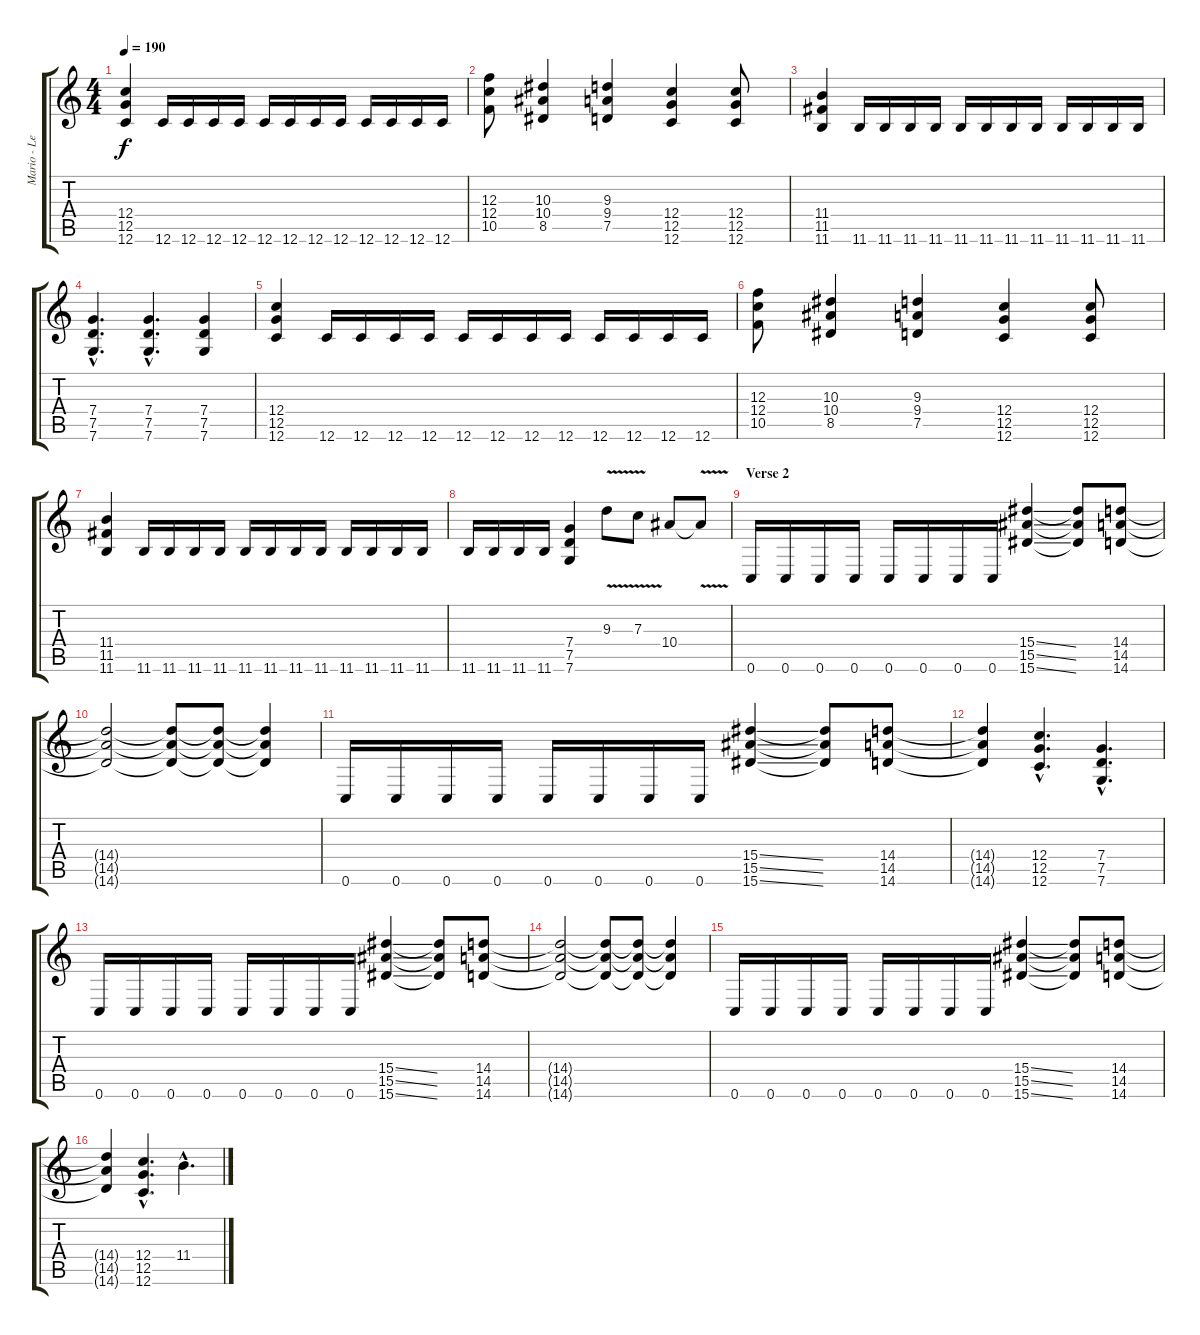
\track ("Mario - Lead" "Mario - Le") {instrument overdrivenguitar}
\staff {score tabs}
\tuning (D4 A3 F3 C3 G2 C2) {hide}
\ts (4 4)
\tempo 190
\clef g2
\ks c
(12.4 12.5 12.6).4{dy f} 12.6.16{instrument distortionguitar} 12.6.16 12.6.16 12.6.16 12.6.16 12.6.16 12.6.16 12.6.16 12.6.16 12.6.16 12.6.16 12.6.16 |
(12.3 12.4 10.5).8{instrument overdrivenguitar} (10.3 10.4 8.5).4 (9.3 9.4 7.5).4 (12.4 12.5 12.6).4 (12.4 12.5 12.6).8 |
(11.4 11.5 11.6).4 11.6.16{instrument distortionguitar} 11.6.16 11.6.16 11.6.16 11.6.16 11.6.16 11.6.16 11.6.16 11.6.16 11.6.16 11.6.16 11.6.16 |
(7.4{hac} 7.5{hac} 7.6{hac}).4{d instrument overdrivenguitar} (7.4{hac} 7.5{hac} 7.6{hac}).4{d} (7.4 7.5 7.6).4 |
(12.4 12.5 12.6).4{instrument overdrivenguitar} 12.6.16{instrument distortionguitar} 12.6.16 12.6.16 12.6.16 12.6.16 12.6.16 12.6.16 12.6.16 12.6.16 12.6.16 12.6.16 12.6.16 |
(12.3 12.4 10.5).8{instrument overdrivenguitar} (10.3 10.4 8.5).4 (9.3 9.4 7.5).4 (12.4 12.5 12.6).4 (12.4 12.5 12.6).8 |
(11.4 11.5 11.6).4 11.6.16{instrument distortionguitar} 11.6.16 11.6.16 11.6.16 11.6.16 11.6.16 11.6.16 11.6.16 11.6.16 11.6.16 11.6.16 11.6.16 |
11.6.16 11.6.16 11.6.16 11.6.16 (7.4 7.5 7.6).4{instrument overdrivenguitar} 9.3{v}.8 7.3{v}.8 10.4.8 10.4{v t}.8 |
\section ("" "Verse 2")
0.6.16{instrument distortionguitar} 0.6.16 0.6.16 0.6.16 0.6.16 0.6.16 0.6.16 0.6.16 (15.4{ss} 15.5{ss} 15.6{ss}).4 (15.4{t} 15.5{t} 15.6{t}).8 (14.4 14.5 14.6).8 |
(14.4{t} 14.5{t} 14.6{t}).2 (14.4{t} 14.5{t} 14.6{t}).8 (14.4{t} 14.5{t} 14.6{t}).8 (14.4{t} 14.5{t} 14.6{t}).4 |
0.6.16 0.6.16 0.6.16 0.6.16 0.6.16 0.6.16 0.6.16 0.6.16 (15.4{ss} 15.5{ss} 15.6{ss}).4 (15.4{t} 15.5{t} 15.6{t}).8 (14.4 14.5 14.6).8 |
(14.4{t} 14.5{t} 14.6{t}).4 (12.4{hac} 12.5{hac} 12.6{hac}).4{d} (7.4{hac} 7.5{hac} 7.6{hac}).4{d} |
0.6.16 0.6.16 0.6.16 0.6.16 0.6.16 0.6.16 0.6.16 0.6.16 (15.4{ss} 15.5{ss} 15.6{ss}).4 (15.4{t} 15.5{t} 15.6{t}).8 (14.4 14.5 14.6).8 |
(14.4{t} 14.5{t} 14.6{t}).2 (14.4{t} 14.5{t} 14.6{t}).8 (14.4{t} 14.5{t} 14.6{t}).8 (14.4{t} 14.5{t} 14.6{t}).4 |
0.6.16 0.6.16 0.6.16 0.6.16 0.6.16 0.6.16 0.6.16 0.6.16 (15.4{ss} 15.5{ss} 15.6{ss}).4 (15.4{t} 15.5{t} 15.6{t}).8 (14.4 14.5 14.6).8 |
(14.4{t} 14.5{t} 14.6{t}).4 (12.4{hac} 12.5{hac} 12.6{hac}).4{d} 11.4{ss hac}.4{d}
